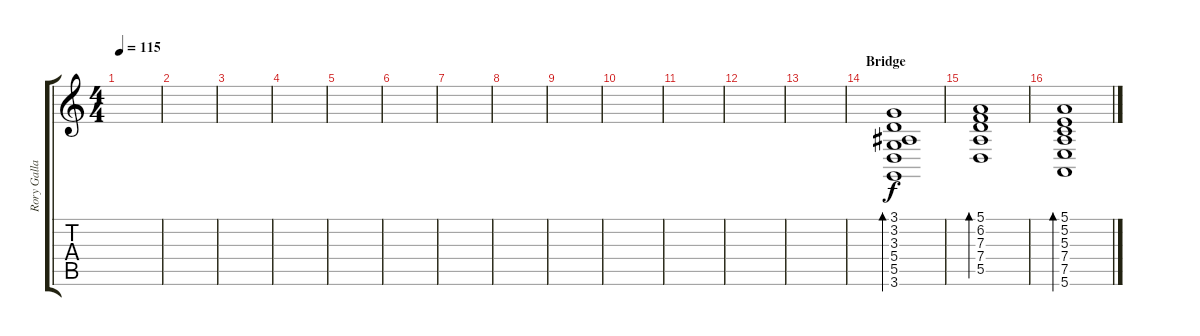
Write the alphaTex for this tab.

\track ("Rory Gallagher (Rhythm 3 Guitar Effects)" "Rory Galla") {instrument fx1rain}
\staff {score tabs}
\tuning (E4 B3 G3 D3 A2 E2) {hide}
\ts (4 4)
\tempo 115
\clef g2
\ks c
|
|
|
|
|
|
|
|
|
|
|
|
|
\section ("" "Bridge")
(3.1 3.2 3.3 5.4 5.5 3.6).1{bd 60} |
(5.1 6.2 7.3 7.4 5.5).1{bd 60} |
(5.1 5.2 5.3 7.4 7.5 5.6).1{bd 60}
